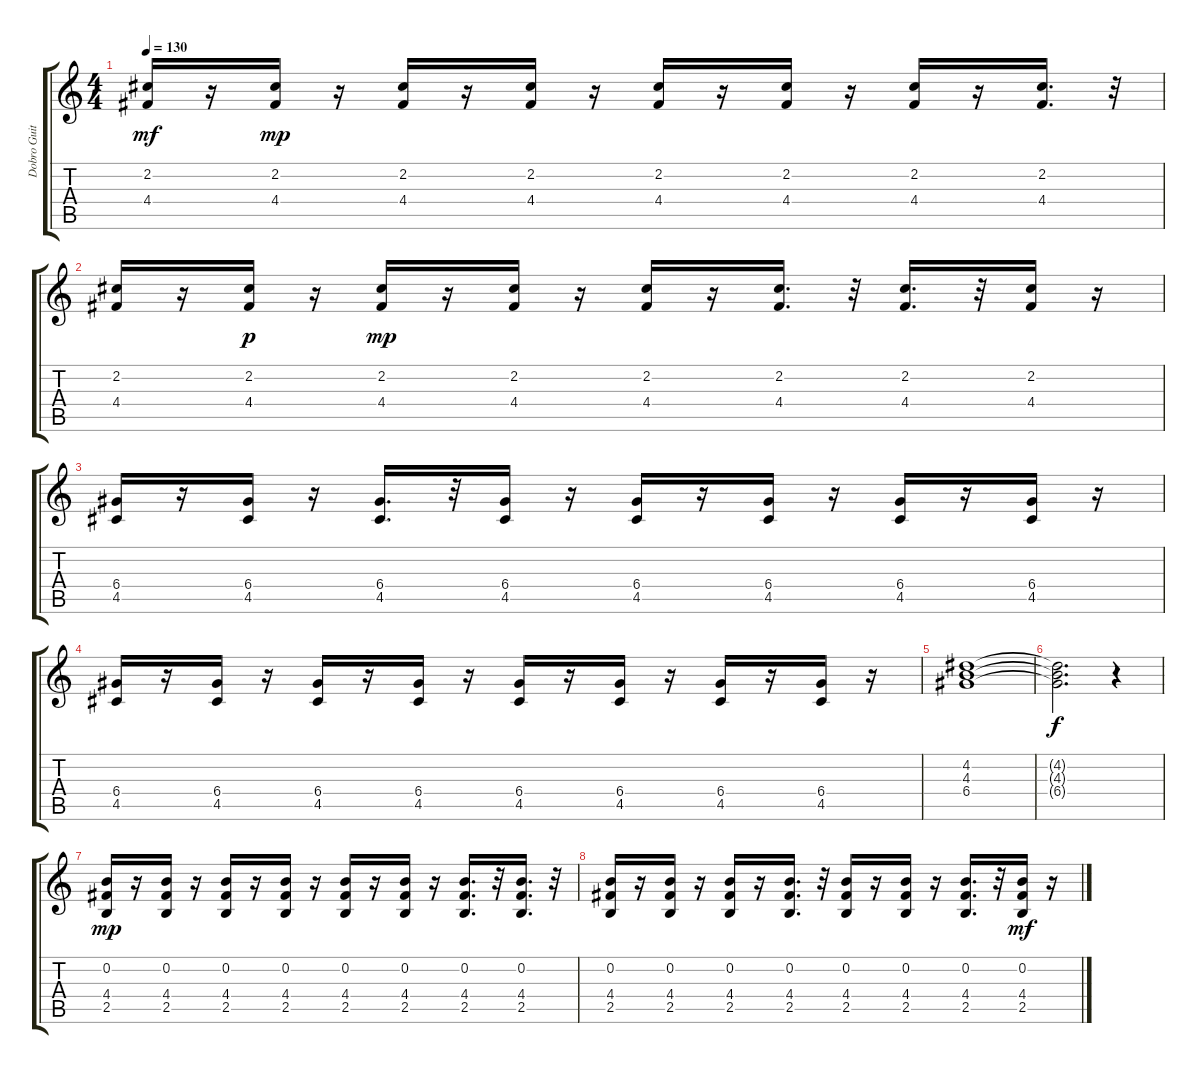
\track ("Dobro Guitar" "Dobro Guit") {instrument banjo}
\staff {score tabs}
\tuning (E4 B3 G3 D3 A2 E2) {hide}
\displaytranspose 12
\ts (4 4)
\tempo 130
\clef g2
\ks c
(2.2 4.4).16{dy mf} r.16 (2.2 4.4).16{dy mp} r.16 (2.2 4.4).16 r.16 (2.2 4.4).16 r.16 (2.2 4.4).16 r.16 (2.2 4.4).16 r.16 (2.2 4.4).16 r.16 (2.2 4.4).16{d} r.32 |
(2.2 4.4).16 r.16 (2.2 4.4).16{dy p} r.16 (2.2 4.4).16{dy mp} r.16 (2.2 4.4).16 r.16 (2.2 4.4).16 r.16 (2.2 4.4).16{d} r.32 (2.2 4.4).16{d} r.32 (2.2 4.4).16 r.16 |
(6.4 4.5).16 r.16 (6.4 4.5).16 r.16 (6.4 4.5).16{d} r.32 (6.4 4.5).16 r.16 (6.4 4.5).16 r.16 (6.4 4.5).16 r.16 (6.4 4.5).16 r.16 (6.4 4.5).16 r.16 |
(6.4 4.5).16 r.16 (6.4 4.5).16 r.16 (6.4 4.5).16 r.16 (6.4 4.5).16 r.16 (6.4 4.5).16 r.16 (6.4 4.5).16 r.16 (6.4 4.5).16 r.16 (6.4 4.5).16 r.16 |
(4.2 4.3 6.4).1 |
(4.2{t} 4.3{t} 6.4{t}).2{d dy f} r.4 |
(0.2 4.4 2.5).16{dy mp} r.16 (0.2 4.4 2.5).16 r.16 (0.2 4.4 2.5).16 r.16 (0.2 4.4 2.5).16 r.16 (0.2 4.4 2.5).16 r.16 (0.2 4.4 2.5).16 r.16 (0.2 4.4 2.5).16{d} r.32 (0.2 4.4 2.5).16{d} r.32 |
(0.2 4.4 2.5).16 r.16 (0.2 4.4 2.5).16 r.16 (0.2 4.4 2.5).16 r.16 (0.2 4.4 2.5).16{d} r.32 (0.2 4.4 2.5).16 r.16 (0.2 4.4 2.5).16 r.16 (0.2 4.4 2.5).16{d} r.32 (0.2 4.4 2.5).16{dy mf} r.16
